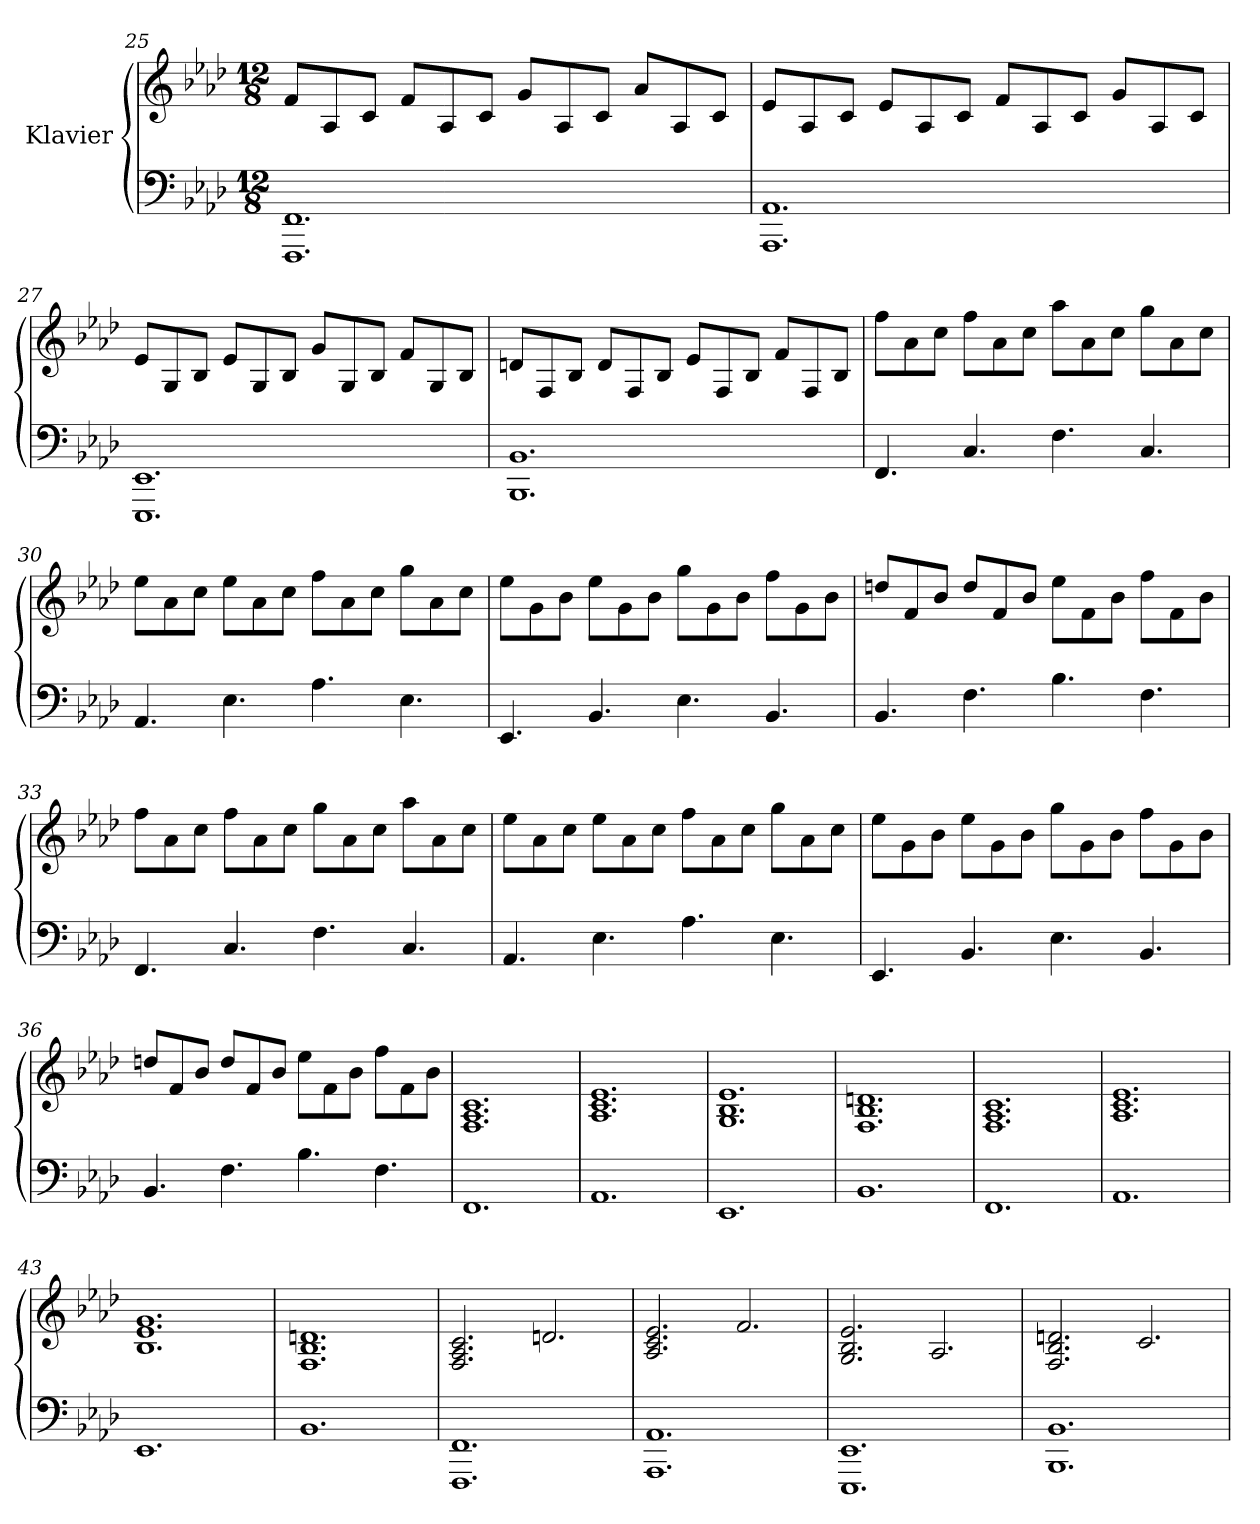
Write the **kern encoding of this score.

**kern	**kern
*part1	*part1
*staff2	*staff1
*I"Klavier	*
*clefF4	*clefG2
*k[b-e-a-d-]	*k[b-e-a-d-]
*A-:	*A-:
*M12/8	*M12/8
=25	=25
1.FFF 1.FF	8f/L
.	8A-/
.	8c/J
.	8f/L
.	8A-/
.	8c/J
.	8g/L
.	8A-/
.	8c/J
.	8a-/L
.	8A-/
.	8c/J
=26	=26
1.AAA- 1.AA-	8e-/L
.	8A-/
.	8c/J
.	8e-/L
.	8A-/
.	8c/J
.	8f/L
.	8A-/
.	8c/J
.	8g/L
.	8A-/
.	8c/J
!!LO:LB:g=z
=27	=27
1.EEE- 1.EE-	8e-/L
.	8G/
.	8B-/J
.	8e-/L
.	8G/
.	8B-/J
.	8g/L
.	8G/
.	8B-/J
.	8f/L
.	8G/
.	8B-/J
=28	=28
1.BBB- 1.BB-	8dn/L
.	8F/
.	8B-/J
.	8d/L
.	8F/
.	8B-/J
.	8e-/L
.	8F/
.	8B-/J
.	8f/L
.	8F/
.	8B-/J
=29	=29
4.FF/	8ff\L
.	8a-\
.	8cc\J
4.C/	8ff\L
.	8a-\
.	8cc\J
4.F\	8aa-\L
.	8a-\
.	8cc\J
4.C/	8gg\L
.	8a-\
.	8cc\J
!!LO:LB:g=z
=30	=30
4.AA-/	8ee-\L
.	8a-\
.	8cc\J
4.E-\	8ee-\L
.	8a-\
.	8cc\J
4.A-\	8ff\L
.	8a-\
.	8cc\J
4.E-\	8gg\L
.	8a-\
.	8cc\J
=31	=31
4.EE-/	8ee-\L
.	8g\
.	8b-\J
4.BB-/	8ee-\L
.	8g\
.	8b-\J
4.E-\	8gg\L
.	8g\
.	8b-\J
4.BB-/	8ff\L
.	8g\
.	8b-\J
=32	=32
4.BB-/	8ddn/L
.	8f/
.	8b-/J
4.F\	8dd/L
.	8f/
.	8b-/J
4.B-\	8ee-\L
.	8f\
.	8b-\J
4.F\	8ff\L
.	8f\
.	8b-\J
!!LO:LB:g=z
=33	=33
4.FF/	8ff\L
.	8a-\
.	8cc\J
4.C/	8ff\L
.	8a-\
.	8cc\J
4.F\	8gg\L
.	8a-\
.	8cc\J
4.C/	8aa-\L
.	8a-\
.	8cc\J
=34	=34
4.AA-/	8ee-\L
.	8a-\
.	8cc\J
4.E-\	8ee-\L
.	8a-\
.	8cc\J
4.A-\	8ff\L
.	8a-\
.	8cc\J
4.E-\	8gg\L
.	8a-\
.	8cc\J
=35	=35
4.EE-/	8ee-\L
.	8g\
.	8b-\J
4.BB-/	8ee-\L
.	8g\
.	8b-\J
4.E-\	8gg\L
.	8g\
.	8b-\J
4.BB-/	8ff\L
.	8g\
.	8b-\J
!!LO:LB:g=z
=36	=36
4.BB-/	8ddn/L
.	8f/
.	8b-/J
4.F\	8dd/L
.	8f/
.	8b-/J
4.B-\	8ee-\L
.	8f\
.	8b-\J
4.F\	8ff\L
.	8f\
.	8b-\J
=37	=37
1.FF	1.F 1.A- 1.c
=38	=38
1.AA-	1.A- 1.c 1.e-
=39	=39
1.EE-	1.G 1.B- 1.e-
=40	=40
1.BB-	1.F 1.B- 1.dn
=41	=41
1.FF	1.F 1.A- 1.c
=42	=42
1.AA-	1.A- 1.c 1.e-
=43	=43
1.EE-	1.B- 1.e- 1.g
=44	=44
1.BB-	1.F 1.B- 1.dn
=45	=45
1.FFF 1.FF	2.F/ 2.A-/ 2.c/
.	2.dn/
!!LO:LB:g=z
=46	=46
1.AAA- 1.AA-	2.A-/ 2.c/ 2.e-/
.	2.f/
=47	=47
1.EEE- 1.EE-	2.G/ 2.B-/ 2.e-/
.	2.A-/
=48	=48
1.BBB- 1.BB-	2.F/ 2.B-/ 2.dn/
.	2.c/
=	=
*-	*-
